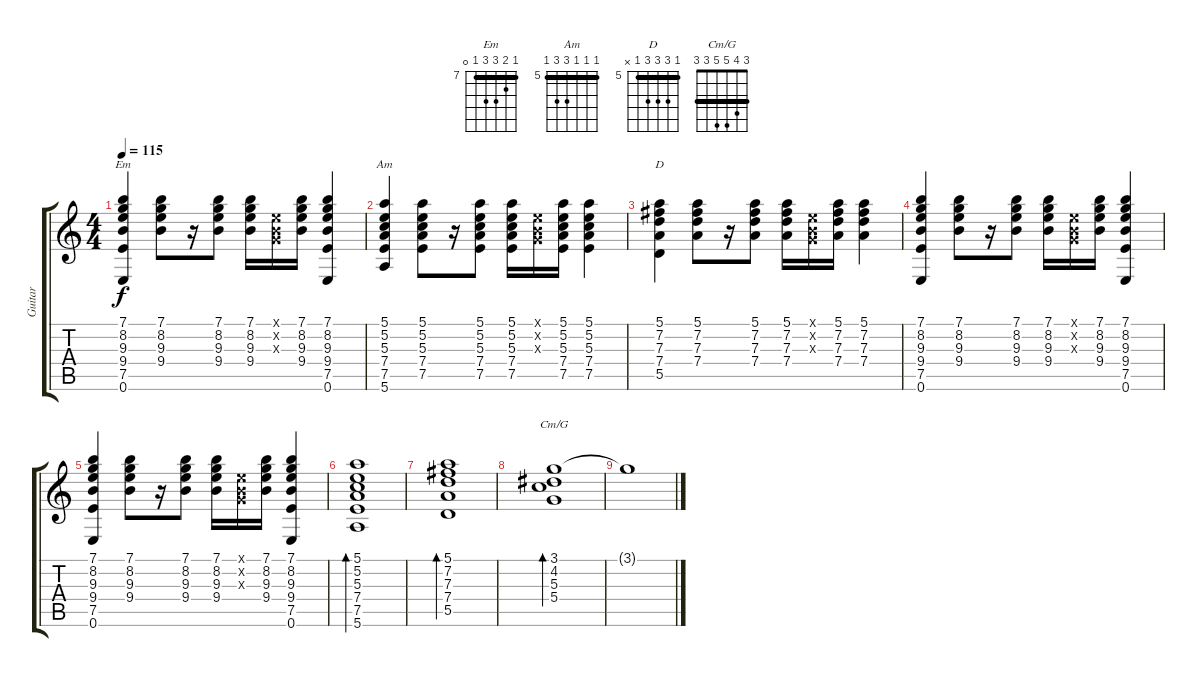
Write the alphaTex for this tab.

\track ("Guitar" "Guitar") {instrument acousticguitarnylon}
\staff {score tabs}
\tuning (E4 B3 G3 D3 A2 E2) {hide}
\chord ("Em" 7 8 9 9 7 0) {firstfret 7 barre 7}
\chord ("Am" 5 5 5 7 7 5) {firstfret 5 barre 5}
\chord ("D" 5 7 7 7 5 x) {firstfret 5 barre 5}
\chord ("Cm/G" 3 4 5 5 3 3) {barre 3}
\ts (4 4)
\tempo 115
\clef g2
\ks c
(7.1 8.2 9.3 9.4 7.5 0.6).4{ch "Em" dy f} (7.1 8.2 9.3 9.4).8 r.16 (7.1 8.2 9.3 9.4).8 (7.1 8.2 9.3 9.4).16 (0.1{x} 0.2{x} 0.3{x}).16 (7.1 8.2 9.3 9.4).16 (7.1 8.2 9.3 9.4 7.5 0.6).4 |
(5.1 5.2 5.3 7.4 7.5 5.6).4{ch "Am"} (5.1 5.2 5.3 7.4 7.5).8 r.16 (5.1 5.2 5.3 7.4 7.5).8 (5.1 5.2 5.3 7.4 7.5).16 (0.1{x} 0.2{x} 0.3{x}).16 (5.1 5.2 5.3 7.4 7.5).16 (5.1 5.2 5.3 7.4 7.5).4 |
(5.1 7.2 7.3 7.4 5.5).4{ch "D"} (5.1 7.2 7.3 7.4).8 r.16 (5.1 7.2 7.3 7.4).8 (5.1 7.2 7.3 7.4).16 (0.1{x} 0.2{x} 0.3{x}).16 (5.1 7.2 7.3 7.4).16 (5.1 7.2 7.3 7.4).4 |
(7.1 8.2 9.3 9.4 7.5 0.6).4 (7.1 8.2 9.3 9.4).8 r.16 (7.1 8.2 9.3 9.4).8 (7.1 8.2 9.3 9.4).16 (0.1{x} 0.2{x} 0.3{x}).16 (7.1 8.2 9.3 9.4).16 (7.1 8.2 9.3 9.4 7.5 0.6).4 |
(7.1 8.2 9.3 9.4 7.5 0.6).4 (7.1 8.2 9.3 9.4).8 r.16 (7.1 8.2 9.3 9.4).8 (7.1 8.2 9.3 9.4).16 (0.1{x} 0.2{x} 0.3{x}).16 (7.1 8.2 9.3 9.4).16 (7.1 8.2 9.3 9.4 7.5 0.6).4 |
(5.1 5.2 5.3 7.4 7.5 5.6).1{bd 240} |
(5.1 7.2 7.3 7.4 5.5).1{bd 240} |
(3.1 4.2 5.3 5.4).1{bd 240 ch "Cm/G"} |
3.1{t}.1
